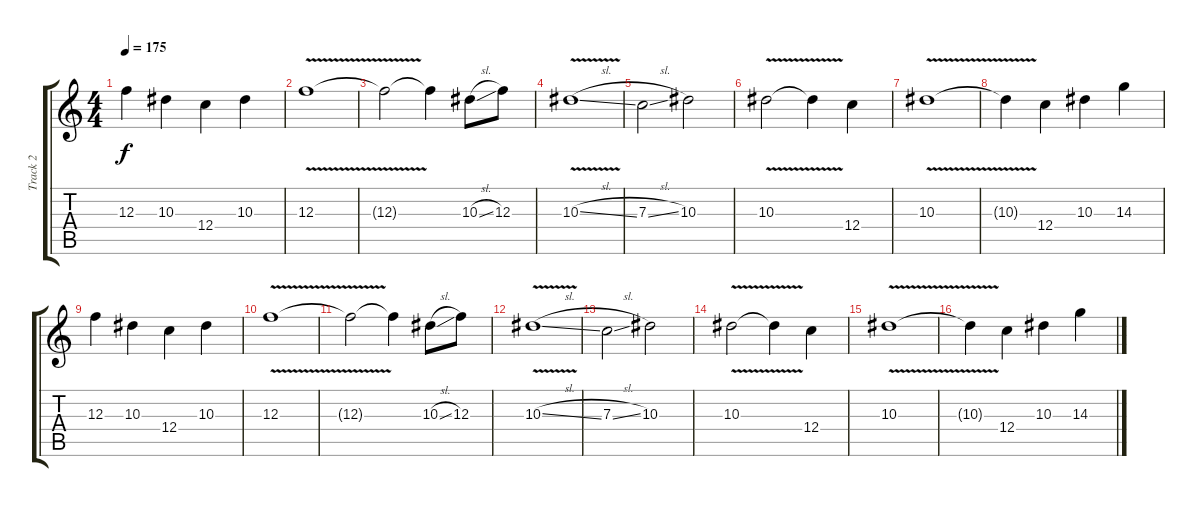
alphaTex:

\track ("Track 2" "Track 2") {instrument distortionguitar}
\staff {score tabs}
\tuning (D4 A3 F3 C3 G2 C2) {hide}
\ts (4 4)
\tempo 175
\clef g2
\ks c
12.3.4{dy f} 10.3.4 12.4.4 10.3.4 |
12.3{v}.1 |
12.3{t}.2 12.3{t}.4 10.3{sl}.8 12.3.8 |
10.3{v sl}.1 |
7.3{sl}.2 10.3.2 |
10.3{v}.2 10.3{t}.4 12.4.4 |
10.3{v}.1 |
10.3{t}.4 12.4.4 10.3.4 14.3.4 |
12.3.4 10.3.4 12.4.4 10.3.4 |
12.3{v}.1 |
12.3{t}.2 12.3{t}.4 10.3{sl}.8 12.3.8 |
10.3{v sl}.1 |
7.3{sl}.2 10.3.2 |
10.3{v}.2 10.3{t}.4 12.4.4 |
10.3{v}.1 |
10.3{t}.4 12.4.4 10.3.4 14.3.4
